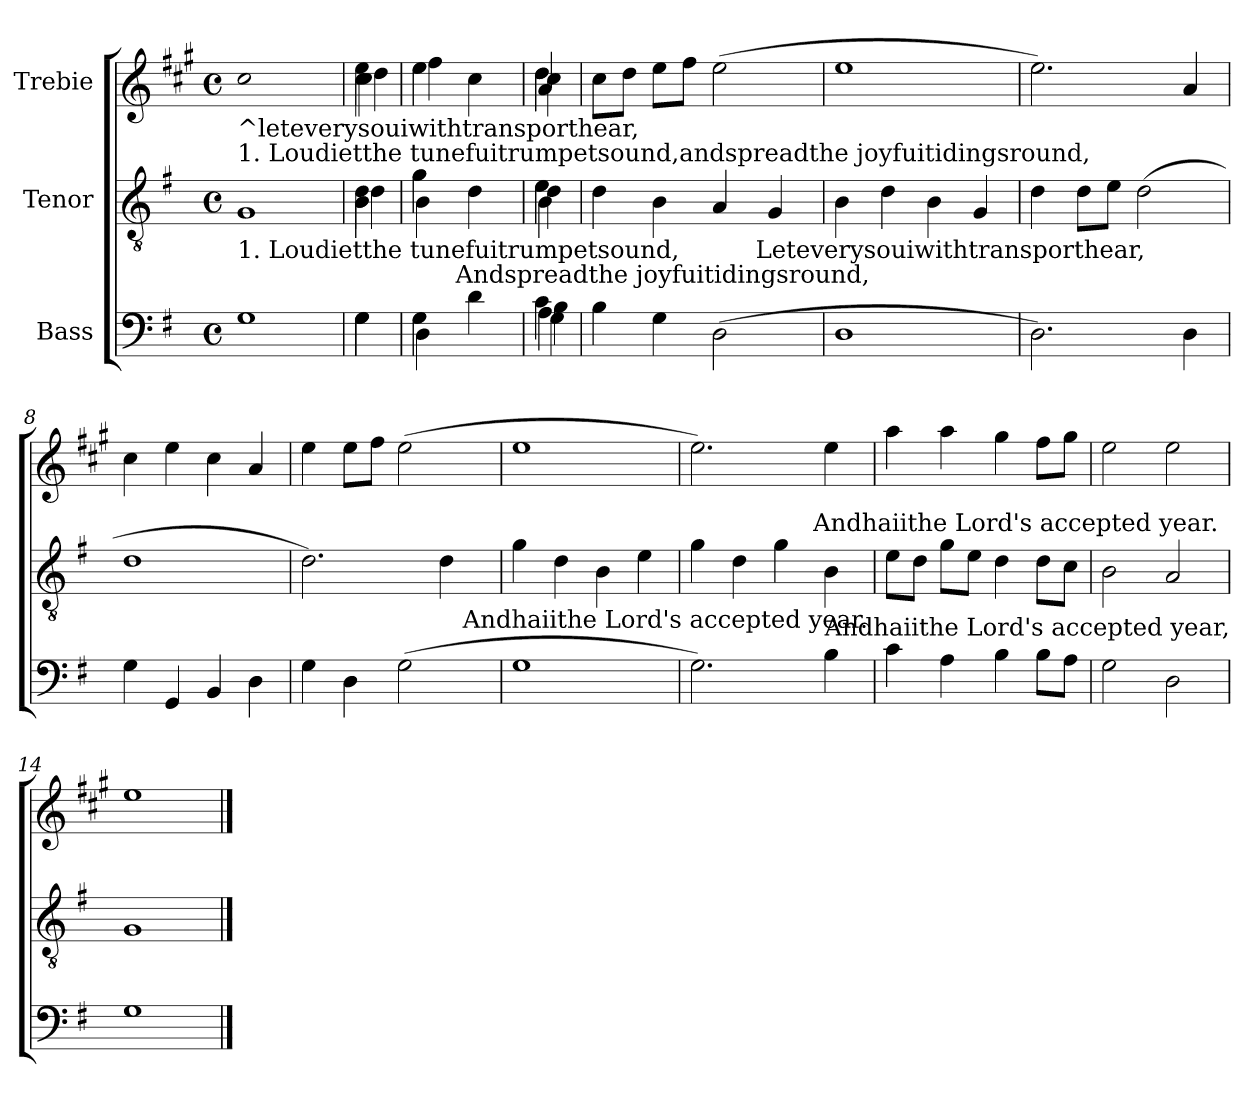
**kern	**kern	**kern
*part3	*part2	*part1
*staff3	*staff2	*staff1
*I"Bass	*I"Tenor	*I"Trebie
*clefF4	*clefGv2	*clefG2
*ITrd7c12	*	*ITrd1c2
*k[f#]	*k[f#]	*k[f#]
*G:	*G:	*G:
*M4/4	*M4/4	*M4/4
*met(c)	*met(c)	*met(c)
=1	=1	=1
!	!LO:TX:b:t=1. Loudietthe tunefuitrumpetsound,	!
!	!LO:TX:a:t=1. Loudietthe tunefuitrumpetsound,andspreadthe joyfuitidingsround,	!
!	!LO:TX:a:t=^leteverysouiwithtransporthear,	!
!	!	!LO:N:head=open
1GG	1G	1b
=2	=2	=2
*^	*^	*^
*	*^	*	*^	*	*^
*	*	*^	*	*	*^	*	*	*^
!LO:N:head=solid	!LO:N:head=solid	!LO:N:head=solid	!LO:N:head=solid	!LO:N:head=solid	!	!	!LO:N:head=solid	!	!LO:N:head=solid	!LO:N:head=solid	!LO:N:head=solid
4GG\	4GG\	4GG\	4GG\	4B\	4d\	4d\	4B\	4dd\	4b\	4b\	4cc\
=3	=3	=3	=3	=3	=3	=3	=3	=3	=3	=3	=3
!LO:N:head=solid	!	!LO:N:head=solid	!	!LO:N:head=solid	!LO:N:head=solid	!LO:N:head=solid	!	!	!LO:N:head=solid	!	!
*	*	*	*	*	*	*v	*v	*	*	*	*
*	*	*	*	*	*	*	*	*	*v	*v
4GG\	4DD\	4GG\	8..ryy	4g\	4g\	4B\	4dd\	4ee\	4dd\
!	!	!	!LO:TX:a:t=Andspreadthe joyfuitidingsround,	!	!	!	!	!	!
.	.	.	4ryy	.	.	.	.	.	.
!	!	!	!	!	!	!	!LO:N:head=solid	!	!
4D\	4ryy	4ryy	.	4d\	4ryy	4ryy	4b\	4ryy	4ryy
.	.	.	32ryy	.	.	.	.	.	.
=4	=4	=4	=4	=4	=4	=4	=4	=4	=4
*	*	*	*	*	*	*^	*	*	*^
!LO:N:head=solid	!	!LO:N:head=solid	!LO:N:head=solid	!LO:N:head=solid	!LO:N:head=solid	!	!LO:N:head=solid	!LO:N:head=solid	!LO:N:head=solid	!LO:N:head=solid	!LO:N:head=solid
4C\	4AA\	4BB\	4GG\	4e\	4e\	4d\	4B\	4cc\	4cc\	4b\	4g</
=5	=5	=5	=5	=5	=5	=5	=5	=5	=5	=5	=5
!LO:N:head=solid	!	!	!	!	!	!	!	!LO:N:head=solid	!	!	!
*v	*v	*v	*v	*	*	*	*	*v	*v	*v	*v
*	*	*v	*v	*v	*
4BB\	4d\	2ryy	8b\L
!	!	!	!LO:N:head=solid
.	.	.	8cc\J
!LO:N:head=solid	!LO:N:head=solid	!	!
4GG\	4B\	.	8dd\L
!	!	!	!LO:N:head=solid
.	.	.	8ee\J
(>2DD\	4A/	8..ryy	(>2dd\
!	!	!LO:TX:b:t=Leteverysouiwithtransporthear,	!
.	.	4ryy	.
!	!LO:N:head=solid	!	!
.	4G/	.	.
.	.	32ryy	.
=6	=6	=6	=6
!	!LO:N:head=solid	!	!
*	*v	*v	*
1DD	4B\	1dd
.	4d\	.
!	!LO:N:head=solid	!
.	4B\	.
!	!LO:N:head=solid	!
.	4G/	.
=7	=7	=7
2.DD\)	4d\	2.dd\)
.	8d\L	.
!	!LO:N:head=solid	!
.	8e\J	.
.	(>2d\	.
!	!	!LO:N:head=solid
4DD\	.	4g/
=8	=8	=8
!LO:N:head=solid	!	!LO:N:head=solid
4GG\	1d	4b\
!LO:N:head=solid	!	!
4GGG/	.	4dd\
!LO:N:head=solid	!	!LO:N:head=solid
4BBB/	.	4b\
!	!	!LO:N:head=solid
4DD\	.	4g/
=9	=9	=9
!LO:N:head=solid	!	!
*	*^	*
4GG\	2.d\)	2ryy	4dd\
4DD\	.	.	8dd\L
!	!	!	!LO:N:head=solid
.	.	.	8ee\J
(>2GG\	.	4ryy	(>2dd\
.	4d\	16.ryy	.
!	!	!LO:TX:b:t=Andhaiithe Lord's accepted year.	!
.	.	8ryy	.
.	.	32ryy	.
=10	=10	=10	=10
!	!LO:N:head=solid	!	!
*	*v	*v	*
1GG	4g\	1dd>
.	4d\	.
!	!LO:N:head=solid	!
.	4B\	.
!	!LO:N:head=solid	!
.	4e\	.
=11	=11	=11
!	!LO:N:head=solid	!
*	*^	*
2.GG\)	4g\	2ryy	2.dd\)
.	4d\	.	.
!	!LO:N:head=solid	!	!
.	4g\	8..ryy	.
!	!	!LO:TX:a:t=Andhaiithe Lord's accepted year.	!
.	.	4ryy	.
!LO:TX:a:t=Andhaiithe Lord's accepted year,	!	!	!
!LO:N:head=solid	!LO:N:head=solid	!	!
4BB\	4B\	.	4dd\
.	.	32ryy	.
=12	=12	=12	=12
!LO:N:head=solid	!LO:N:head=solid	!	!LO:N:head=solid
*	*v	*v	*
4C\	8e\L	4gg\
.	8d\J	.
!	!LO:N:head=solid	!LO:N:head=solid
4AA\	8g\L	4gg\
!	!LO:N:head=solid	!
.	8e\J	.
!LO:N:head=solid	!	!LO:N:head=solid
4BB\	4d\	4ff#\
!LO:N:head=solid	!	!LO:N:head=solid
8BB\L	8d\L	8ee\L
!	!LO:N:head=solid	!LO:N:head=solid
8AA\J	8c\J	8ff#\J
=13	=13	=13
!	!LO:N:head=open	!
2GG\	2B\	2dd\
2DD\	2A/	2dd\
=14	=14	=14
1GG	1G	1dd
==	==	==
*-	*-	*-
